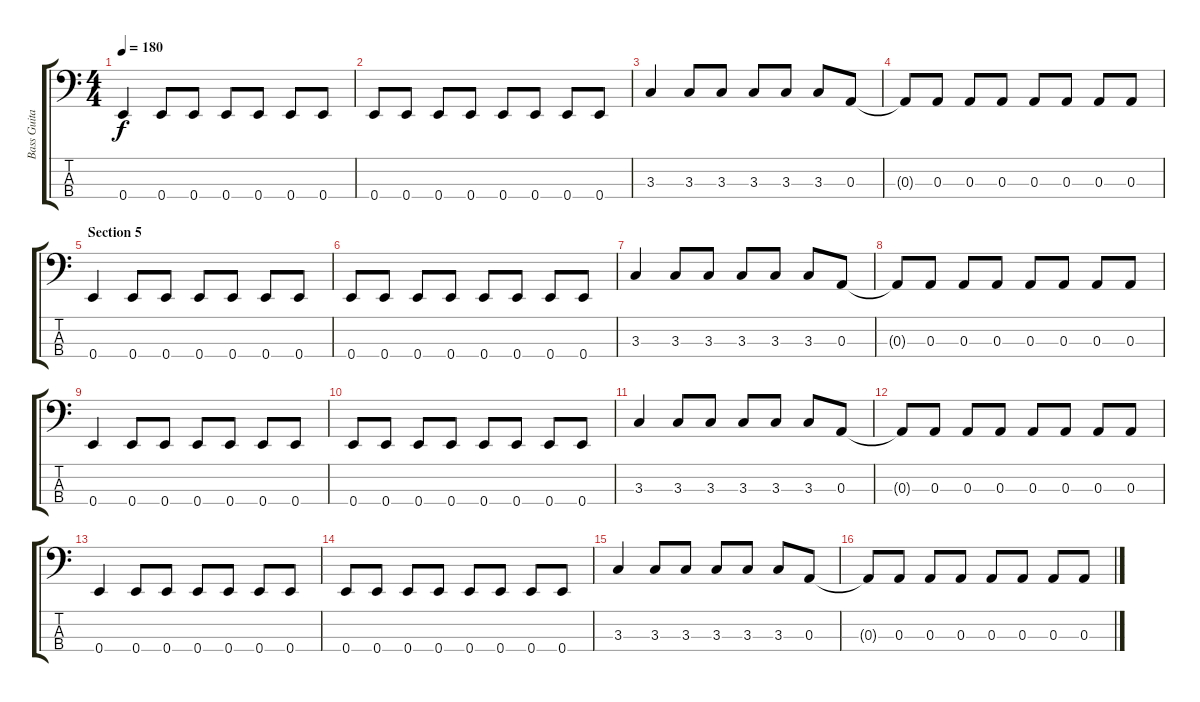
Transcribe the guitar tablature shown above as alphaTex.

\track ("Bass Guitar" "Bass Guita") {instrument electricbasspick}
\staff {score tabs}
\tuning (G2 D2 A1 E1) {hide}
\ts (4 4)
\tempo 180
\clef f4
\ks c
0.4.4{dy f} 0.4.8 0.4.8 0.4.8 0.4.8 0.4.8 0.4.8 |
0.4.8 0.4.8 0.4.8 0.4.8 0.4.8 0.4.8 0.4.8 0.4.8 |
3.3.4 3.3.8 3.3.8 3.3.8 3.3.8 3.3.8 0.3.8 |
0.3{t}.8 0.3.8 0.3.8 0.3.8 0.3.8 0.3.8 0.3.8 0.3.8 |
\section ("" "Section 5")
0.4.4 0.4.8 0.4.8 0.4.8 0.4.8 0.4.8 0.4.8 |
0.4.8 0.4.8 0.4.8 0.4.8 0.4.8 0.4.8 0.4.8 0.4.8 |
3.3.4 3.3.8 3.3.8 3.3.8 3.3.8 3.3.8 0.3.8 |
0.3{t}.8 0.3.8 0.3.8 0.3.8 0.3.8 0.3.8 0.3.8 0.3.8 |
0.4.4 0.4.8 0.4.8 0.4.8 0.4.8 0.4.8 0.4.8 |
0.4.8 0.4.8 0.4.8 0.4.8 0.4.8 0.4.8 0.4.8 0.4.8 |
3.3.4 3.3.8 3.3.8 3.3.8 3.3.8 3.3.8 0.3.8 |
0.3{t}.8 0.3.8 0.3.8 0.3.8 0.3.8 0.3.8 0.3.8 0.3.8 |
0.4.4 0.4.8 0.4.8 0.4.8 0.4.8 0.4.8 0.4.8 |
0.4.8 0.4.8 0.4.8 0.4.8 0.4.8 0.4.8 0.4.8 0.4.8 |
3.3.4 3.3.8 3.3.8 3.3.8 3.3.8 3.3.8 0.3.8 |
0.3{t}.8 0.3.8 0.3.8 0.3.8 0.3.8 0.3.8 0.3.8 0.3.8
